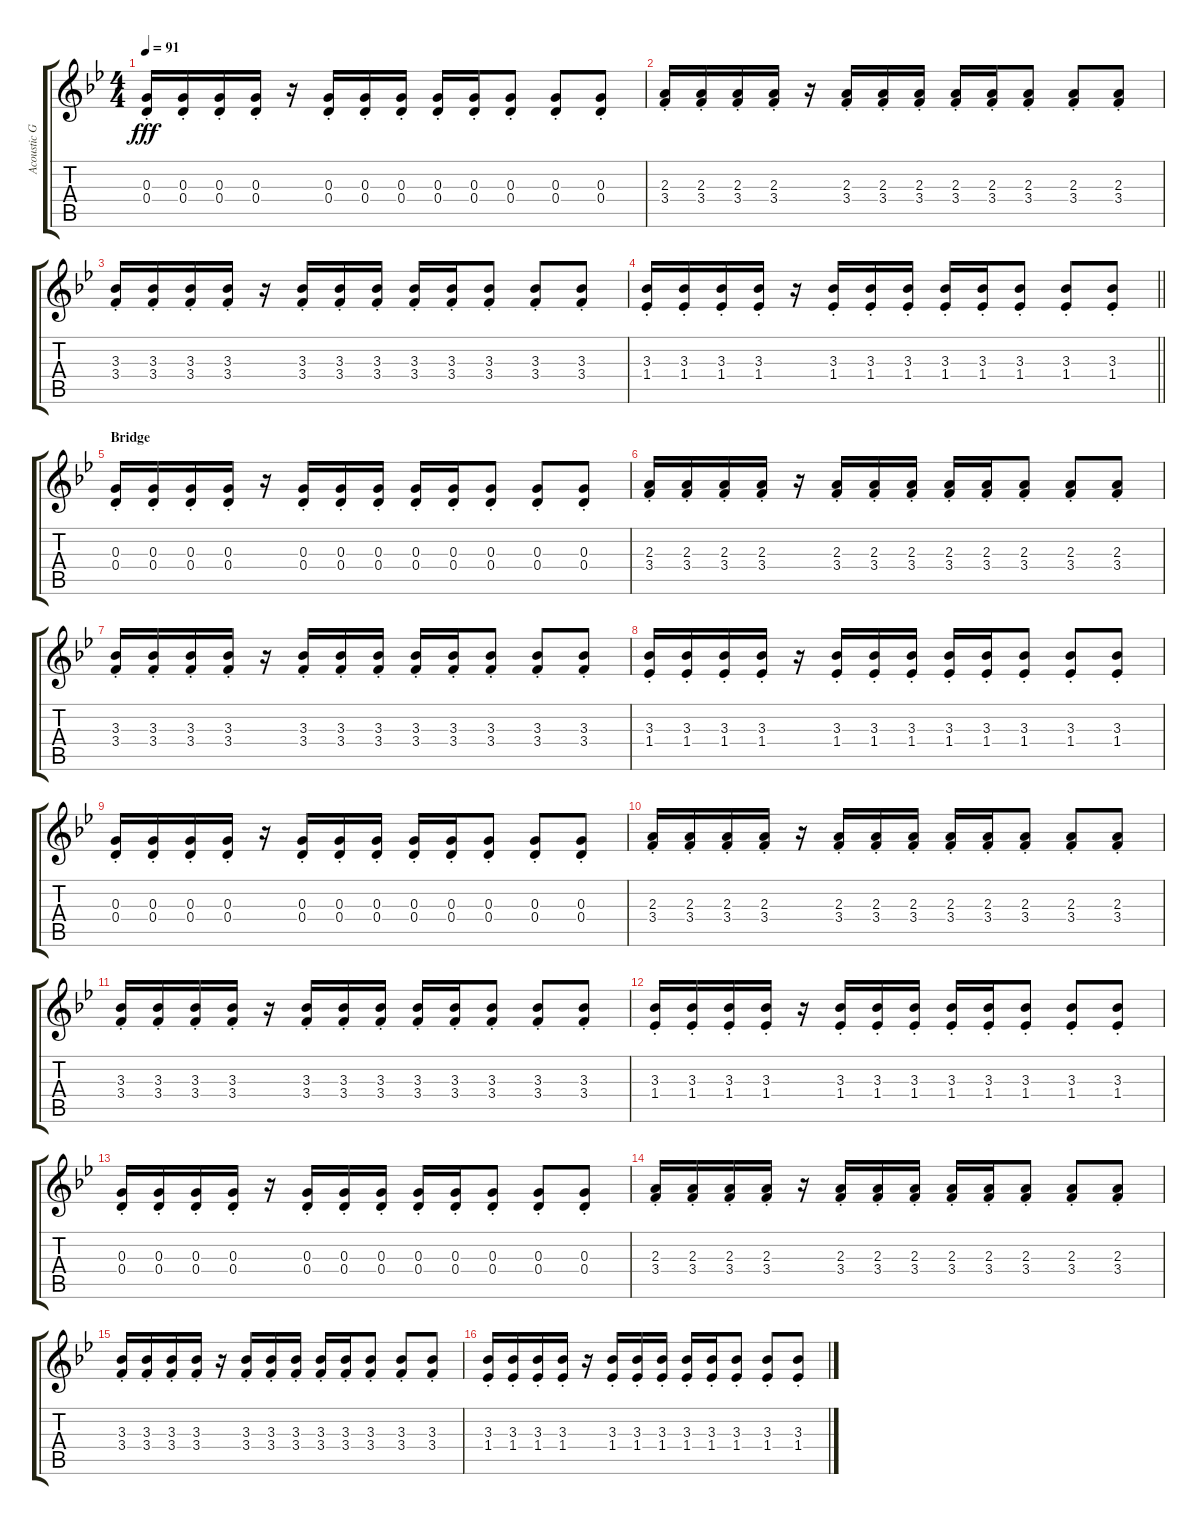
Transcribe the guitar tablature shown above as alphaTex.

\track ("Acoustic Guitar" "Acoustic G") {instrument acousticguitarsteel}
\staff {score tabs}
\tuning (E4 B3 G3 D3 A2 E2) {hide}
\ts (4 4)
\tempo 91
\clef g2
\ks bb
(0.3{st} 0.4{st}).16{dy fff} (0.3{st} 0.4{st}).16 (0.3{st} 0.4{st}).16 (0.3{st} 0.4{st}).16 r.16 (0.3{st} 0.4{st}).16 (0.3{st} 0.4{st}).16 (0.3{st} 0.4{st}).16 (0.3{st} 0.4{st}).16 (0.3{st} 0.4{st}).16 (0.3{st} 0.4{st}).8 (0.3{st} 0.4{st}).8 (0.3{st} 0.4{st}).8 |
(2.3{st} 3.4{st}).16 (2.3{st} 3.4{st}).16 (2.3{st} 3.4{st}).16 (2.3{st} 3.4{st}).16 r.16 (2.3{st} 3.4{st}).16 (2.3{st} 3.4{st}).16 (2.3{st} 3.4{st}).16 (2.3{st} 3.4{st}).16 (2.3{st} 3.4{st}).16 (2.3{st} 3.4{st}).8 (2.3{st} 3.4{st}).8 (2.3{st} 3.4{st}).8 |
(3.3{st} 3.4{st}).16 (3.3{st} 3.4{st}).16 (3.3{st} 3.4{st}).16 (3.3{st} 3.4{st}).16 r.16 (3.3{st} 3.4{st}).16 (3.3{st} 3.4{st}).16 (3.3{st} 3.4{st}).16 (3.3{st} 3.4{st}).16 (3.3{st} 3.4{st}).16 (3.3{st} 3.4{st}).8 (3.3{st} 3.4{st}).8 (3.3{st} 3.4{st}).8 |
\barLineRight lightlight
(3.3{st} 1.4{st}).16 (3.3{st} 1.4{st}).16 (3.3{st} 1.4{st}).16 (3.3{st} 1.4{st}).16 r.16 (3.3{st} 1.4{st}).16 (3.3{st} 1.4{st}).16 (3.3{st} 1.4{st}).16 (3.3{st} 1.4{st}).16 (3.3{st} 1.4{st}).16 (3.3{st} 1.4{st}).8 (3.3{st} 1.4{st}).8 (3.3{st} 1.4{st}).8 |
\section ("" "Bridge")
(0.3{st} 0.4{st}).16 (0.3{st} 0.4{st}).16 (0.3{st} 0.4{st}).16 (0.3{st} 0.4{st}).16 r.16 (0.3{st} 0.4{st}).16 (0.3{st} 0.4{st}).16 (0.3{st} 0.4{st}).16 (0.3{st} 0.4{st}).16 (0.3{st} 0.4{st}).16 (0.3{st} 0.4{st}).8 (0.3{st} 0.4{st}).8 (0.3{st} 0.4{st}).8 |
(2.3{st} 3.4{st}).16 (2.3{st} 3.4{st}).16 (2.3{st} 3.4{st}).16 (2.3{st} 3.4{st}).16 r.16 (2.3{st} 3.4{st}).16 (2.3{st} 3.4{st}).16 (2.3{st} 3.4{st}).16 (2.3{st} 3.4{st}).16 (2.3{st} 3.4{st}).16 (2.3{st} 3.4{st}).8 (2.3{st} 3.4{st}).8 (2.3{st} 3.4{st}).8 |
(3.3{st} 3.4{st}).16 (3.3{st} 3.4{st}).16 (3.3{st} 3.4{st}).16 (3.3{st} 3.4{st}).16 r.16 (3.3{st} 3.4{st}).16 (3.3{st} 3.4{st}).16 (3.3{st} 3.4{st}).16 (3.3{st} 3.4{st}).16 (3.3{st} 3.4{st}).16 (3.3{st} 3.4{st}).8 (3.3{st} 3.4{st}).8 (3.3{st} 3.4{st}).8 |
(3.3{st} 1.4{st}).16 (3.3{st} 1.4{st}).16 (3.3{st} 1.4{st}).16 (3.3{st} 1.4{st}).16 r.16 (3.3{st} 1.4{st}).16 (3.3{st} 1.4{st}).16 (3.3{st} 1.4{st}).16 (3.3{st} 1.4{st}).16 (3.3{st} 1.4{st}).16 (3.3{st} 1.4{st}).8 (3.3{st} 1.4{st}).8 (3.3{st} 1.4{st}).8 |
(0.3{st} 0.4{st}).16 (0.3{st} 0.4{st}).16 (0.3{st} 0.4{st}).16 (0.3{st} 0.4{st}).16 r.16 (0.3{st} 0.4{st}).16 (0.3{st} 0.4{st}).16 (0.3{st} 0.4{st}).16 (0.3{st} 0.4{st}).16 (0.3{st} 0.4{st}).16 (0.3{st} 0.4{st}).8 (0.3{st} 0.4{st}).8 (0.3{st} 0.4{st}).8 |
(2.3{st} 3.4{st}).16 (2.3{st} 3.4{st}).16 (2.3{st} 3.4{st}).16 (2.3{st} 3.4{st}).16 r.16 (2.3{st} 3.4{st}).16 (2.3{st} 3.4{st}).16 (2.3{st} 3.4{st}).16 (2.3{st} 3.4{st}).16 (2.3{st} 3.4{st}).16 (2.3{st} 3.4{st}).8 (2.3{st} 3.4{st}).8 (2.3{st} 3.4{st}).8 |
(3.3{st} 3.4{st}).16 (3.3{st} 3.4{st}).16 (3.3{st} 3.4{st}).16 (3.3{st} 3.4{st}).16 r.16 (3.3{st} 3.4{st}).16 (3.3{st} 3.4{st}).16 (3.3{st} 3.4{st}).16 (3.3{st} 3.4{st}).16 (3.3{st} 3.4{st}).16 (3.3{st} 3.4{st}).8 (3.3{st} 3.4{st}).8 (3.3{st} 3.4{st}).8 |
(3.3{st} 1.4{st}).16 (3.3{st} 1.4{st}).16 (3.3{st} 1.4{st}).16 (3.3{st} 1.4{st}).16 r.16 (3.3{st} 1.4{st}).16 (3.3{st} 1.4{st}).16 (3.3{st} 1.4{st}).16 (3.3{st} 1.4{st}).16 (3.3{st} 1.4{st}).16 (3.3{st} 1.4{st}).8 (3.3{st} 1.4{st}).8 (3.3{st} 1.4{st}).8 |
(0.3{st} 0.4{st}).16 (0.3{st} 0.4{st}).16 (0.3{st} 0.4{st}).16 (0.3{st} 0.4{st}).16 r.16 (0.3{st} 0.4{st}).16 (0.3{st} 0.4{st}).16 (0.3{st} 0.4{st}).16 (0.3{st} 0.4{st}).16 (0.3{st} 0.4{st}).16 (0.3{st} 0.4{st}).8 (0.3{st} 0.4{st}).8 (0.3{st} 0.4{st}).8 |
(2.3{st} 3.4{st}).16 (2.3{st} 3.4{st}).16 (2.3{st} 3.4{st}).16 (2.3{st} 3.4{st}).16 r.16 (2.3{st} 3.4{st}).16 (2.3{st} 3.4{st}).16 (2.3{st} 3.4{st}).16 (2.3{st} 3.4{st}).16 (2.3{st} 3.4{st}).16 (2.3{st} 3.4{st}).8 (2.3{st} 3.4{st}).8 (2.3{st} 3.4{st}).8 |
(3.3{st} 3.4{st}).16 (3.3{st} 3.4{st}).16 (3.3{st} 3.4{st}).16 (3.3{st} 3.4{st}).16 r.16 (3.3{st} 3.4{st}).16 (3.3{st} 3.4{st}).16 (3.3{st} 3.4{st}).16 (3.3{st} 3.4{st}).16 (3.3{st} 3.4{st}).16 (3.3{st} 3.4{st}).8 (3.3{st} 3.4{st}).8 (3.3{st} 3.4{st}).8 |
(3.3{st} 1.4{st}).16 (3.3{st} 1.4{st}).16 (3.3{st} 1.4{st}).16 (3.3{st} 1.4{st}).16 r.16 (3.3{st} 1.4{st}).16 (3.3{st} 1.4{st}).16 (3.3{st} 1.4{st}).16 (3.3{st} 1.4{st}).16 (3.3{st} 1.4{st}).16 (3.3{st} 1.4{st}).8 (3.3{st} 1.4{st}).8 (3.3{st} 1.4{st}).8
